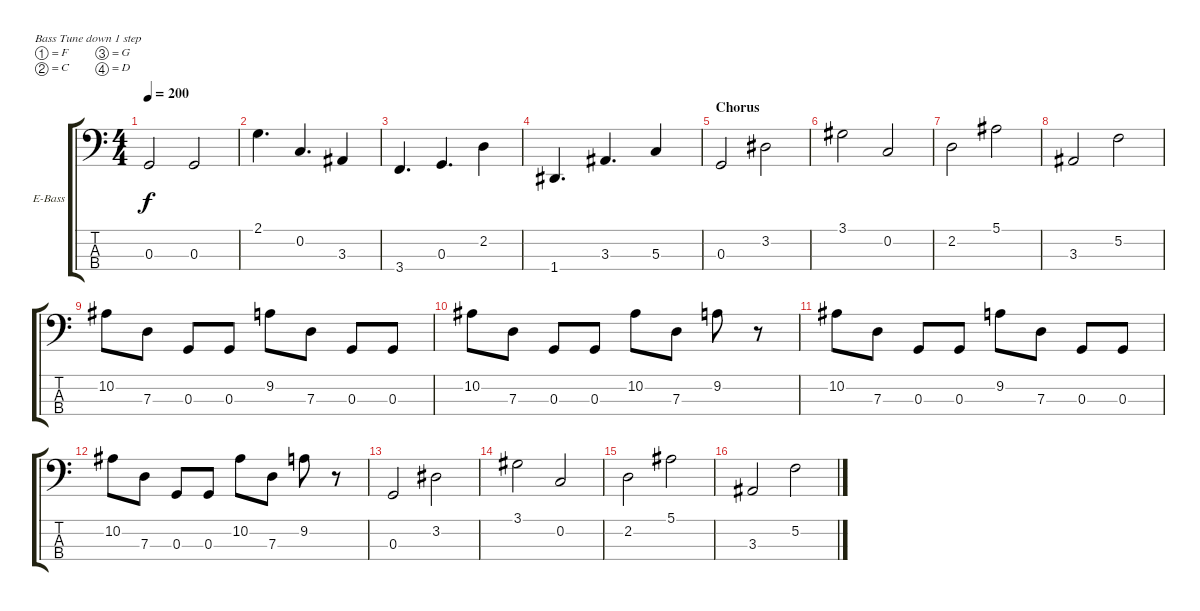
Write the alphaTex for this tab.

\bracketExtendMode groupsimilarinstruments
\firstSystemTrackNameOrientation horizontal
\otherSystemsTrackNameOrientation horizontal
\track ("Bass" "E-Bass") {multiBarRest instrument electricbassfinger}
\staff {score tabs}
\tuning (F2 C2 G1 D1)
\ts (4 4)
\tempo 200
\clef f4
\ks c
0.3.2{dy f} 0.3.2 |
2.1.4{d} 0.2.4{d} 3.3.4 |
3.4.4{d} 0.3.4{d} 2.2.4 |
1.4.4{d} 3.3.4{d} 5.3.4 |
\section ("" "Chorus")
0.3.2 3.2.2 |
3.1.2 0.2.2 |
2.2.2 5.1.2 |
3.3.2 5.2.2 |
10.2.8 7.3.8 0.3.8 0.3.8 9.2.8 7.3.8 0.3.8 0.3.8 |
10.2.8 7.3.8 0.3.8 0.3.8 10.2.8 7.3.8 9.2.8 r.8 |
10.2.8 7.3.8 0.3.8 0.3.8 9.2.8 7.3.8 0.3.8 0.3.8 |
10.2.8 7.3.8 0.3.8 0.3.8 10.2.8 7.3.8 9.2.8 r.8 |
0.3.2 3.2.2 |
3.1.2 0.2.2 |
2.2.2 5.1.2 |
3.3.2 5.2.2
